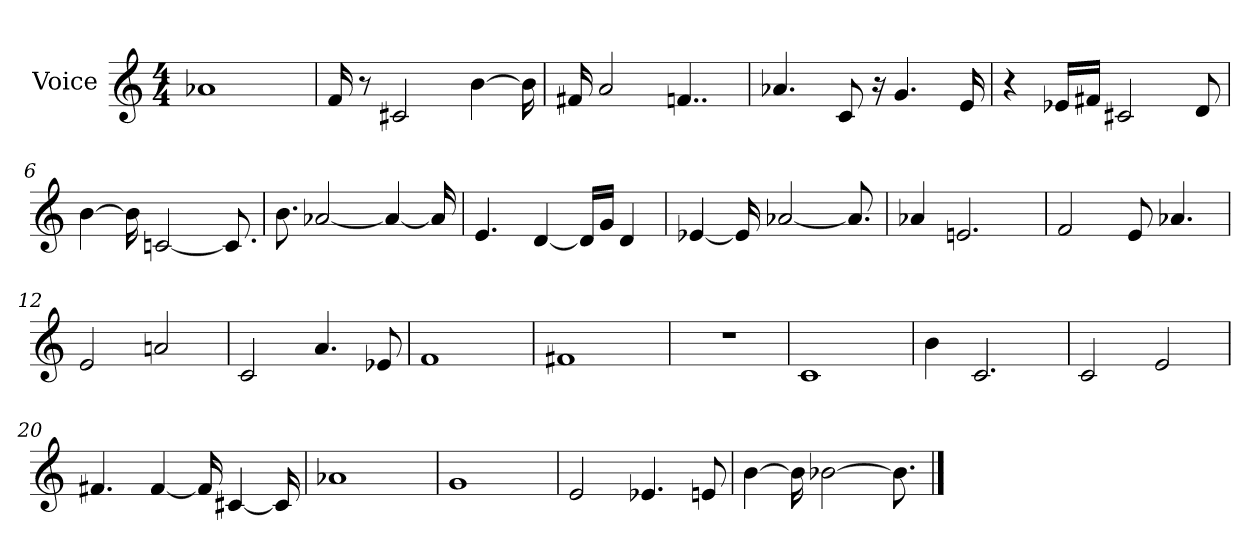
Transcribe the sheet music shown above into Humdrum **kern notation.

**kern
*part1
*staff1
*I"Voice
*I'Voice
*clefG2
*M4/4
=1
1a-X
=2
16f/
8r
2c#X/
[>4b\
16b\]
=3
16f#X/
2a/
4..fn/
=4
4.a-X/
8c/
16ra
4.g/
16e/
=5
4r
16e-X/LL
16f#X/JJ
2c#X/
8d/
=6
[>4b\
16b\]
[<2cn/
8.c/]
=7
8.b\
[<2a-X/
4a-/_
16a-/]
!!LO:LB:g=z
=8
4.e/
[<4d/
16d/LL]
16g/JJ
4d/
=9
[<4e-X/
16e-/]
[<2a-X/
8.a-/]
=10
4a-X/
2.en/
=11
2f/
8e/
4.a-X/
=12
2e/
2an/
=13
2c/
4.a/
8e-X/
=14
1f
=15
1f#X
=16
1rdd
=17
1c
=18
4b\
2.c/
=19
2c/
2e/
!!LO:LB:g=z
=20
4.f#X/
[<4f#/
16f#/]
[<4c#X/
16c#/]
=21
1a-X
=22
1g
=23
2e/
4.e-X/
8en/
=24
[>4b\
16b\]
[>2b-X\
8.b-\]
==
*-
